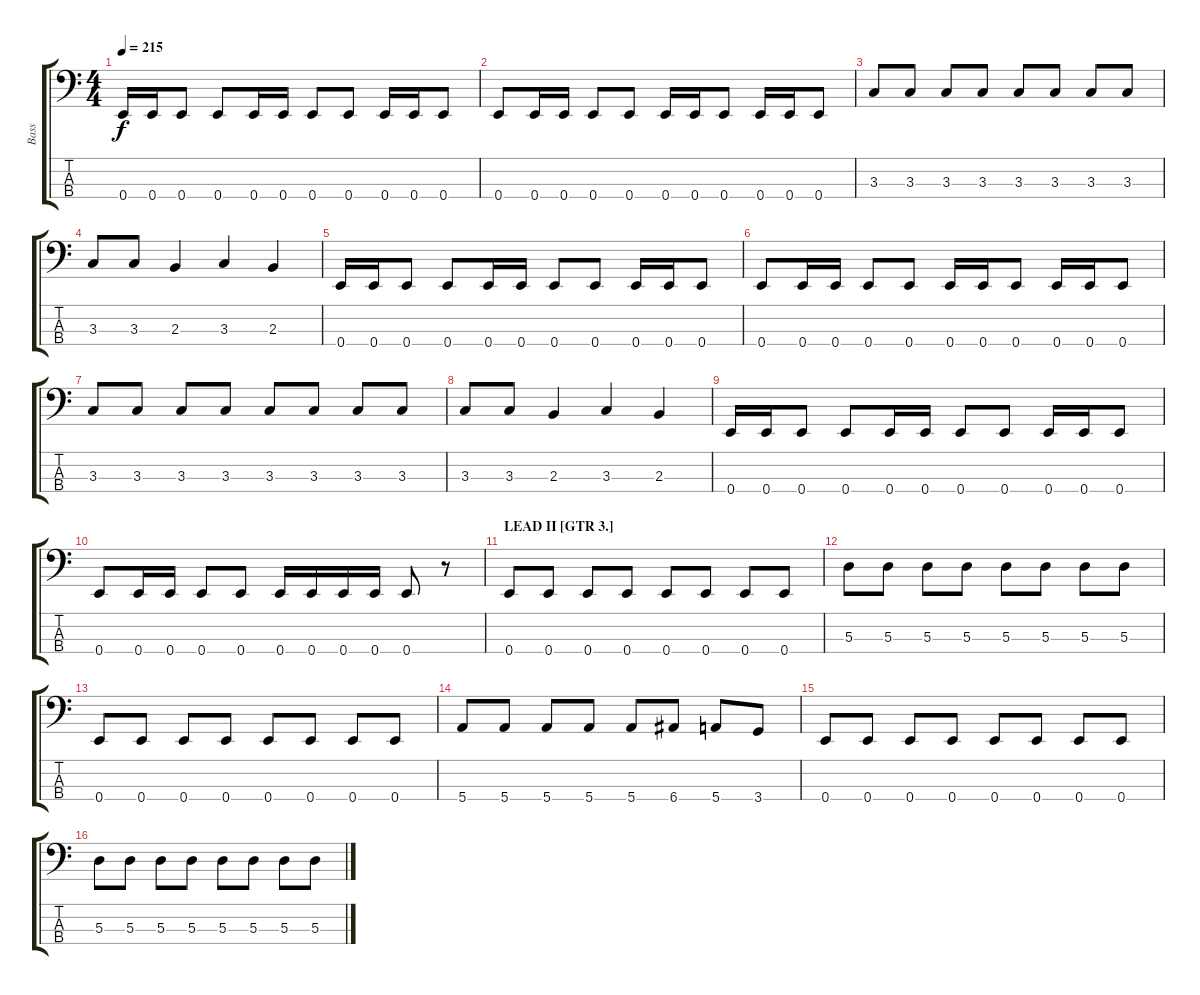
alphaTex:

\track ("Bass" "Bass") {instrument electricbasspick}
\staff {score tabs}
\tuning (G2 D2 A1 E1) {hide}
\ts (4 4)
\tempo 215
\clef f4
\ks c
0.4.16{dy f} 0.4.16 0.4.8 0.4.8 0.4.16 0.4.16 0.4.8 0.4.8 0.4.16 0.4.16 0.4.8 |
0.4.8 0.4.16 0.4.16 0.4.8 0.4.8 0.4.16 0.4.16 0.4.8 0.4.16 0.4.16 0.4.8 |
3.3.8 3.3.8 3.3.8 3.3.8 3.3.8 3.3.8 3.3.8 3.3.8 |
3.3.8 3.3.8 2.3.4 3.3.4 2.3.4 |
0.4.16 0.4.16 0.4.8 0.4.8 0.4.16 0.4.16 0.4.8 0.4.8 0.4.16 0.4.16 0.4.8 |
0.4.8 0.4.16 0.4.16 0.4.8 0.4.8 0.4.16 0.4.16 0.4.8 0.4.16 0.4.16 0.4.8 |
3.3.8 3.3.8 3.3.8 3.3.8 3.3.8 3.3.8 3.3.8 3.3.8 |
3.3.8 3.3.8 2.3.4 3.3.4 2.3.4 |
0.4.16 0.4.16 0.4.8 0.4.8 0.4.16 0.4.16 0.4.8 0.4.8 0.4.16 0.4.16 0.4.8 |
0.4.8 0.4.16 0.4.16 0.4.8 0.4.8 0.4.16 0.4.16 0.4.16 0.4.16 0.4.8 r.8 |
\section ("" "LEAD II [GTR 3.]")
0.4.8 0.4.8 0.4.8 0.4.8 0.4.8 0.4.8 0.4.8 0.4.8 |
5.3.8 5.3.8 5.3.8 5.3.8 5.3.8 5.3.8 5.3.8 5.3.8 |
0.4.8 0.4.8 0.4.8 0.4.8 0.4.8 0.4.8 0.4.8 0.4.8 |
5.4.8 5.4.8 5.4.8 5.4.8 5.4.8 6.4.8 5.4.8 3.4.8 |
0.4.8 0.4.8 0.4.8 0.4.8 0.4.8 0.4.8 0.4.8 0.4.8 |
5.3.8 5.3.8 5.3.8 5.3.8 5.3.8 5.3.8 5.3.8 5.3.8
